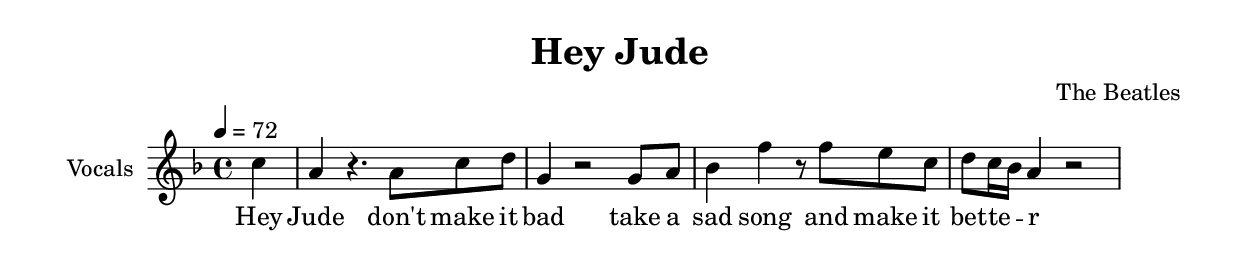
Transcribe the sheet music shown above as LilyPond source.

% Generated using Music Processing Suite (MPS)
\version "2.12.0"
#(set-default-paper-size "a4")

\header {
    title = "Hey Jude"
    composer = "The Beatles"
}

\score {
    <<

        \new Staff {
            \set Staff.instrumentName = #"Vocals"
            \set Staff.midiInstrument = #"voice oohs"
            \clef treble
            \time 4/4
            \tempo 4 = 72
            \key f \major
            \partial 4 c''4
            | a'
            r4.
            a'8
            c''
            d''
            g'4
            r2
            g'8
            a'
            bes'4
            f''
            r8
            f''
            e''
            c''
            d''
            c''16
            bes'
            a'4
            r2
        }\addlyrics {
            Hey Jude don't make it bad take a sad song and make it bet -- te --  _ r 
        }


    >>

    \midi {
        \context {
            \Score
            tempoWholesPerMinute = #(ly:make-moment 120 4)
        }
    }
    \layout {
    }
}

